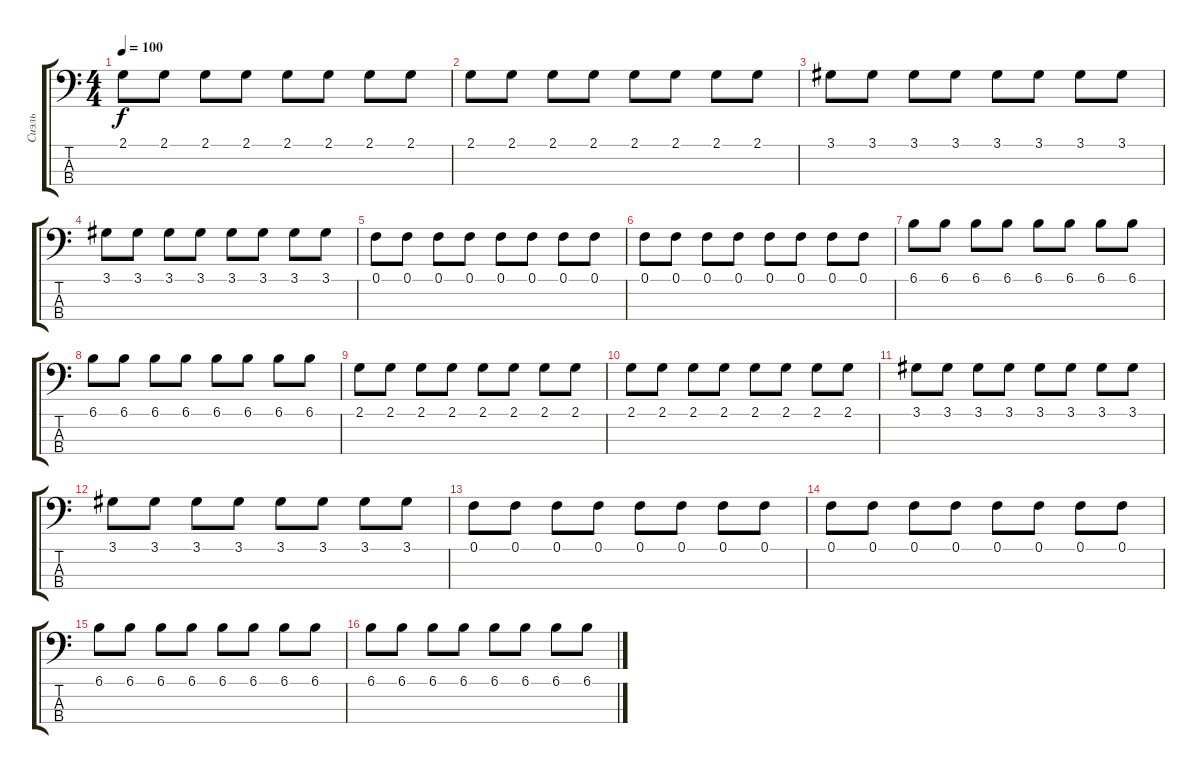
\track ("Сиэль" "Сиэль") {instrument electricbassfinger}
\staff {score tabs}
\tuning (F2 C2 G1 C1) {hide}
\ts (4 4)
\tempo 100
\clef f4
\ks c
2.1.8{dy f} 2.1.8 2.1.8 2.1.8 2.1.8 2.1.8 2.1.8 2.1.8 |
2.1.8 2.1.8 2.1.8 2.1.8 2.1.8 2.1.8 2.1.8 2.1.8 |
3.1.8 3.1.8 3.1.8 3.1.8 3.1.8 3.1.8 3.1.8 3.1.8 |
3.1.8 3.1.8 3.1.8 3.1.8 3.1.8 3.1.8 3.1.8 3.1.8 |
0.1.8 0.1.8 0.1.8 0.1.8 0.1.8 0.1.8 0.1.8 0.1.8 |
0.1.8 0.1.8 0.1.8 0.1.8 0.1.8 0.1.8 0.1.8 0.1.8 |
6.1.8 6.1.8 6.1.8 6.1.8 6.1.8 6.1.8 6.1.8 6.1.8 |
6.1.8 6.1.8 6.1.8 6.1.8 6.1.8 6.1.8 6.1.8 6.1.8 |
2.1.8 2.1.8 2.1.8 2.1.8 2.1.8 2.1.8 2.1.8 2.1.8 |
2.1.8 2.1.8 2.1.8 2.1.8 2.1.8 2.1.8 2.1.8 2.1.8 |
3.1.8 3.1.8 3.1.8 3.1.8 3.1.8 3.1.8 3.1.8 3.1.8 |
3.1.8 3.1.8 3.1.8 3.1.8 3.1.8 3.1.8 3.1.8 3.1.8 |
0.1.8 0.1.8 0.1.8 0.1.8 0.1.8 0.1.8 0.1.8 0.1.8 |
0.1.8 0.1.8 0.1.8 0.1.8 0.1.8 0.1.8 0.1.8 0.1.8 |
6.1.8 6.1.8 6.1.8 6.1.8 6.1.8 6.1.8 6.1.8 6.1.8 |
6.1.8 6.1.8 6.1.8 6.1.8 6.1.8 6.1.8 6.1.8 6.1.8
